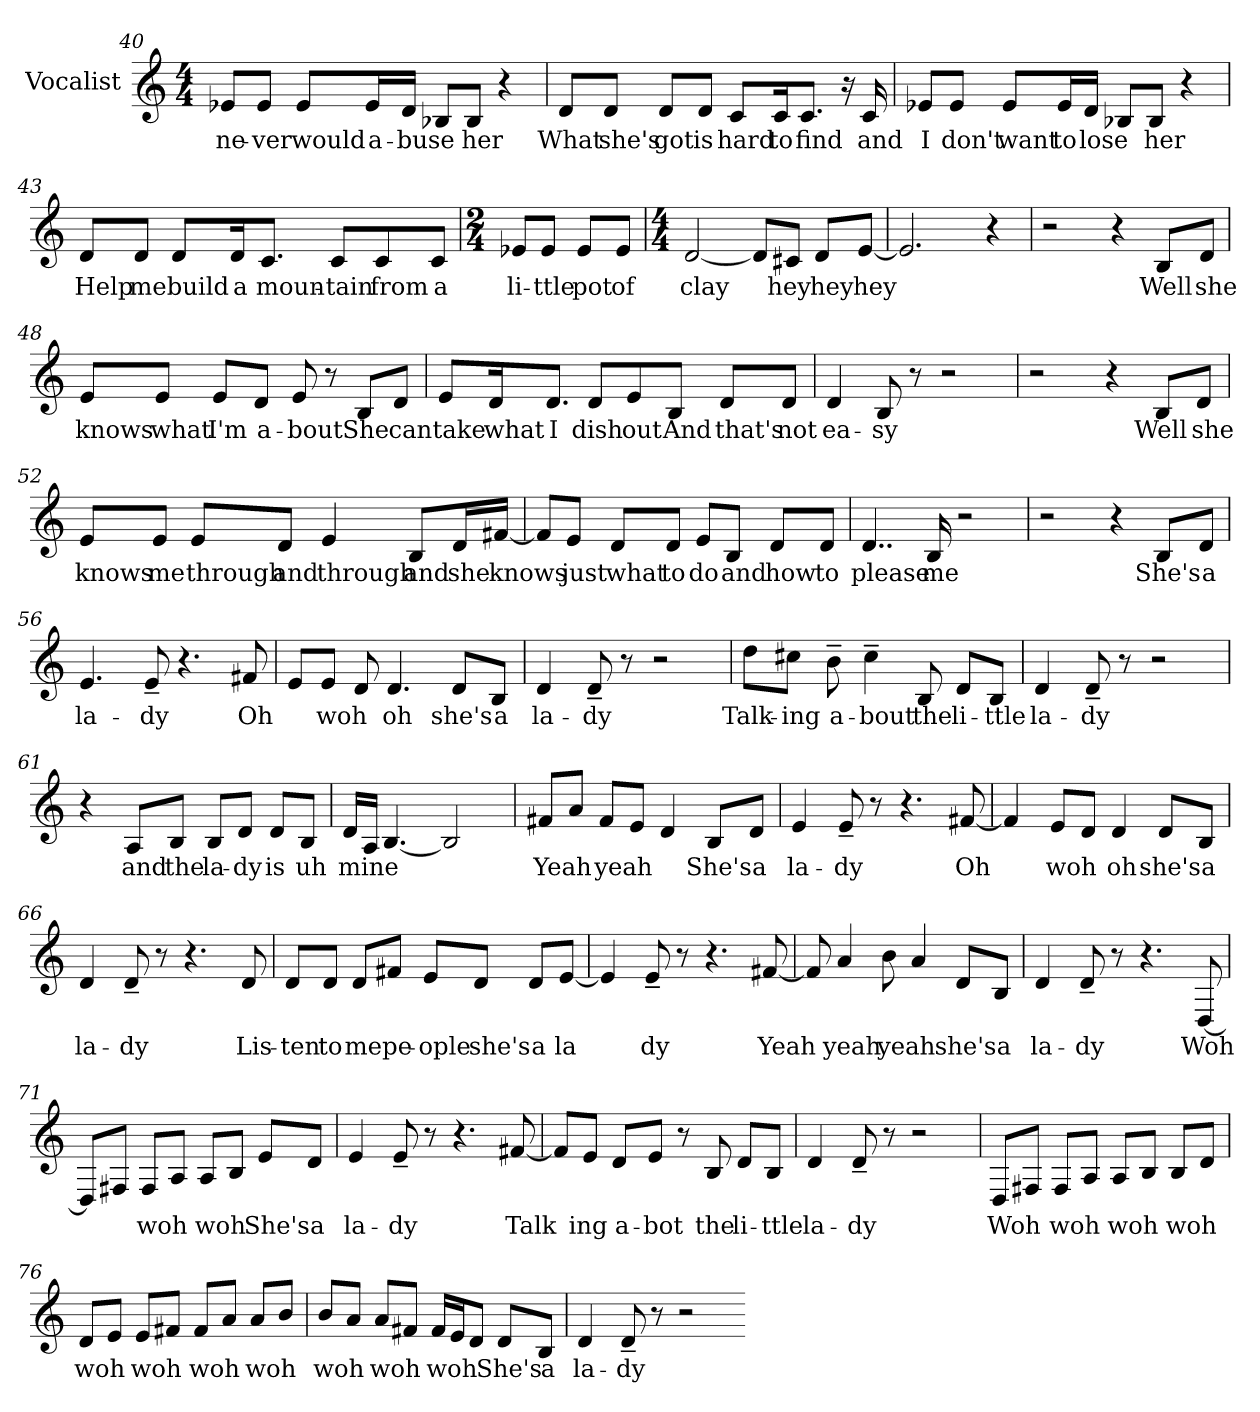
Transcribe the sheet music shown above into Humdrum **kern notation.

**kern	**text
*part1	*part1
*staff1	*staff1
*I"Vocalist	*
*clefG2	*
*M4/4	*
=40	=40
8e-X/L	ne-
8e-/J	-ver
8e-/L	would
16e-/L	a-
16d/JJ	-buse
8B-X/L	_
8B-/J	her
4r	.
=41	=41
8d/L	What
8d/J	she's
8d/L	got
8d/J	is
8c/L	hard
16c/K	to
8.c/J	find
16r	.
16c	and
=42	=42
8e-X/L	I
8e-/J	don't
8e-/L	want
16e-/L	to
16d/JJ	lose
8B-X/L	_
8B-/J	her
4r	.
=43	=43
8d/L	Help
8d/J	me
8d/L	build
16d/K	a
8.c/J	moun-
8c/L	-tain
8c/	from
8c/J	a
=44	=44
*M2/4	*
8e-X/L	li-
8e-/J	-ttle
8e-/L	pot
8e-/J	of
=45	=45
*M4/4	*
[2d	clay
8d/L]	_
8c#X/J	hey
8d/L	hey
[8e/J	hey
=46	=46
2.e]	_
4r	.
=47	=47
2r	.
4r	.
8B/L	Well
8d/J	she
=48	=48
8e/L	knows
8e/J	what
8e/L	I'm
8d/J	a-
8e	-bout
8r	.
8B/L	She
8d/J	can
=49	=49
8e/L	take
16d/K	what
8.d/J	I
8d/L	dish
8e/	out
8B/J	And
8d/L	that's
8d/J	not
=50	=50
4d	ea-
8B	-sy
8r	.
2r	.
=51	=51
2r	.
4r	.
8B/L	Well
8d/J	she
=52	=52
8e/L	knows
8e/J	me
8e/L	through
8d/J	and
4e	through
8B/L	and
16d/L	she
[16f#X/JJ	knows
=53	=53
8f#/L]	_
8e/J	just
8d/L	what
8d/J	to
8e/L	do
8B/J	and
8d/L	how
8d/J	to
=54	=54
4..d	please
16B	me
2r	.
=55	=55
2r	.
4r	.
8B/L	She's
8d/J	a
=56	=56
4.e	la-
8e~	-dy
4.r	.
8f#X	Oh
=57	=57
8e/L	_
8e/J	woh
8d	_
4.d	oh
8d/L	she's
8B/J	a
=58	=58
4d	la-
8d~	-dy
8r	.
2r	.
=59	=59
8dd\L	Talk-
8cc#X\J	-ing
8b~	a-
4cc#~	-bout
8B	the
8d/L	li-
8B/J	-ttle
=60	=60
4d	la-
8d~	-dy
8r	.
2r	.
=61	=61
4r	.
8A/L	and
8B/J	the
8B/L	la-
8d/J	-dy
8d/L	is
8B/J	uh
=62	=62
16d/LL	mine
16A/JJ	_
[4.B	_
2B]	_
=63	=63
8f#X/L	Yeah
8a/J	_
8f#/L	yeah
8e/J	_
4d	_
8B/L	She's
8d/J	a
=64	=64
4e	la-
8e~	-dy
8r	.
4.r	.
[8f#X	Oh
=65	=65
4f#]	_
8e/L	woh
8d/J	_
4d	oh
8d/L	she's
8B/J	a
=66	=66
4d	la-
8d~	-dy
8r	.
4.r	.
8d	Lis-
=67	=67
8d/L	-ten
8d/J	to
8d/L	me
8f#X/J	pe-
8e/L	-ople
8d/J	she's
8d/L	a
[8e/J	la-
=68	=68
4e]	_
8e~	-dy
8r	.
4.r	.
[8f#X	Yeah
=69	=69
8f#]	_
4a	yeah
8b	yeah
4a	_
8d/L	she's
8B/J	a
=70	=70
4d	la-
8d~	-dy
8r	.
4.r	.
[8D	Woh
=71	=71
8D/L]	_
8F#X/J	_
8F#/L	woh
8A/J	_
8A/L	woh
8B/J	_
8e/L	She's
8d/J	a
=72	=72
4e	la-
8e~	-dy
8r	.
4.r	.
[8f#X	Talk-
=73	=73
8f#/L]	_
8e/J	-ing
8d/L	a-
8e/J	-bot
8r	.
8B	the
8d/L	li-
8B/J	-ttle
=74	=74
4d	la-
8d~	-dy
8r	.
2r	.
=75	=75
8D/L	Woh
8F#X/J	_
8F#/L	woh
8A/J	_
8A/L	woh
8B/J	_
8B/L	woh
8d/J	_
=76	=76
8d/L	woh
8e/J	_
8e/L	woh
8f#X/J	_
8f#/L	woh
8a/J	_
8a/L	woh
8b/J	_
=77	=77
8b/L	woh
8a/J	_
8a/L	woh
8f#X/J	_
16f#/LL	woh
16e/J	_
8d/J	_
8d/L	She's
8B/J	a
=78	=78
4d	la-
8d~	-dy
8r	.
2r	.
=-	=-
*-	*-
